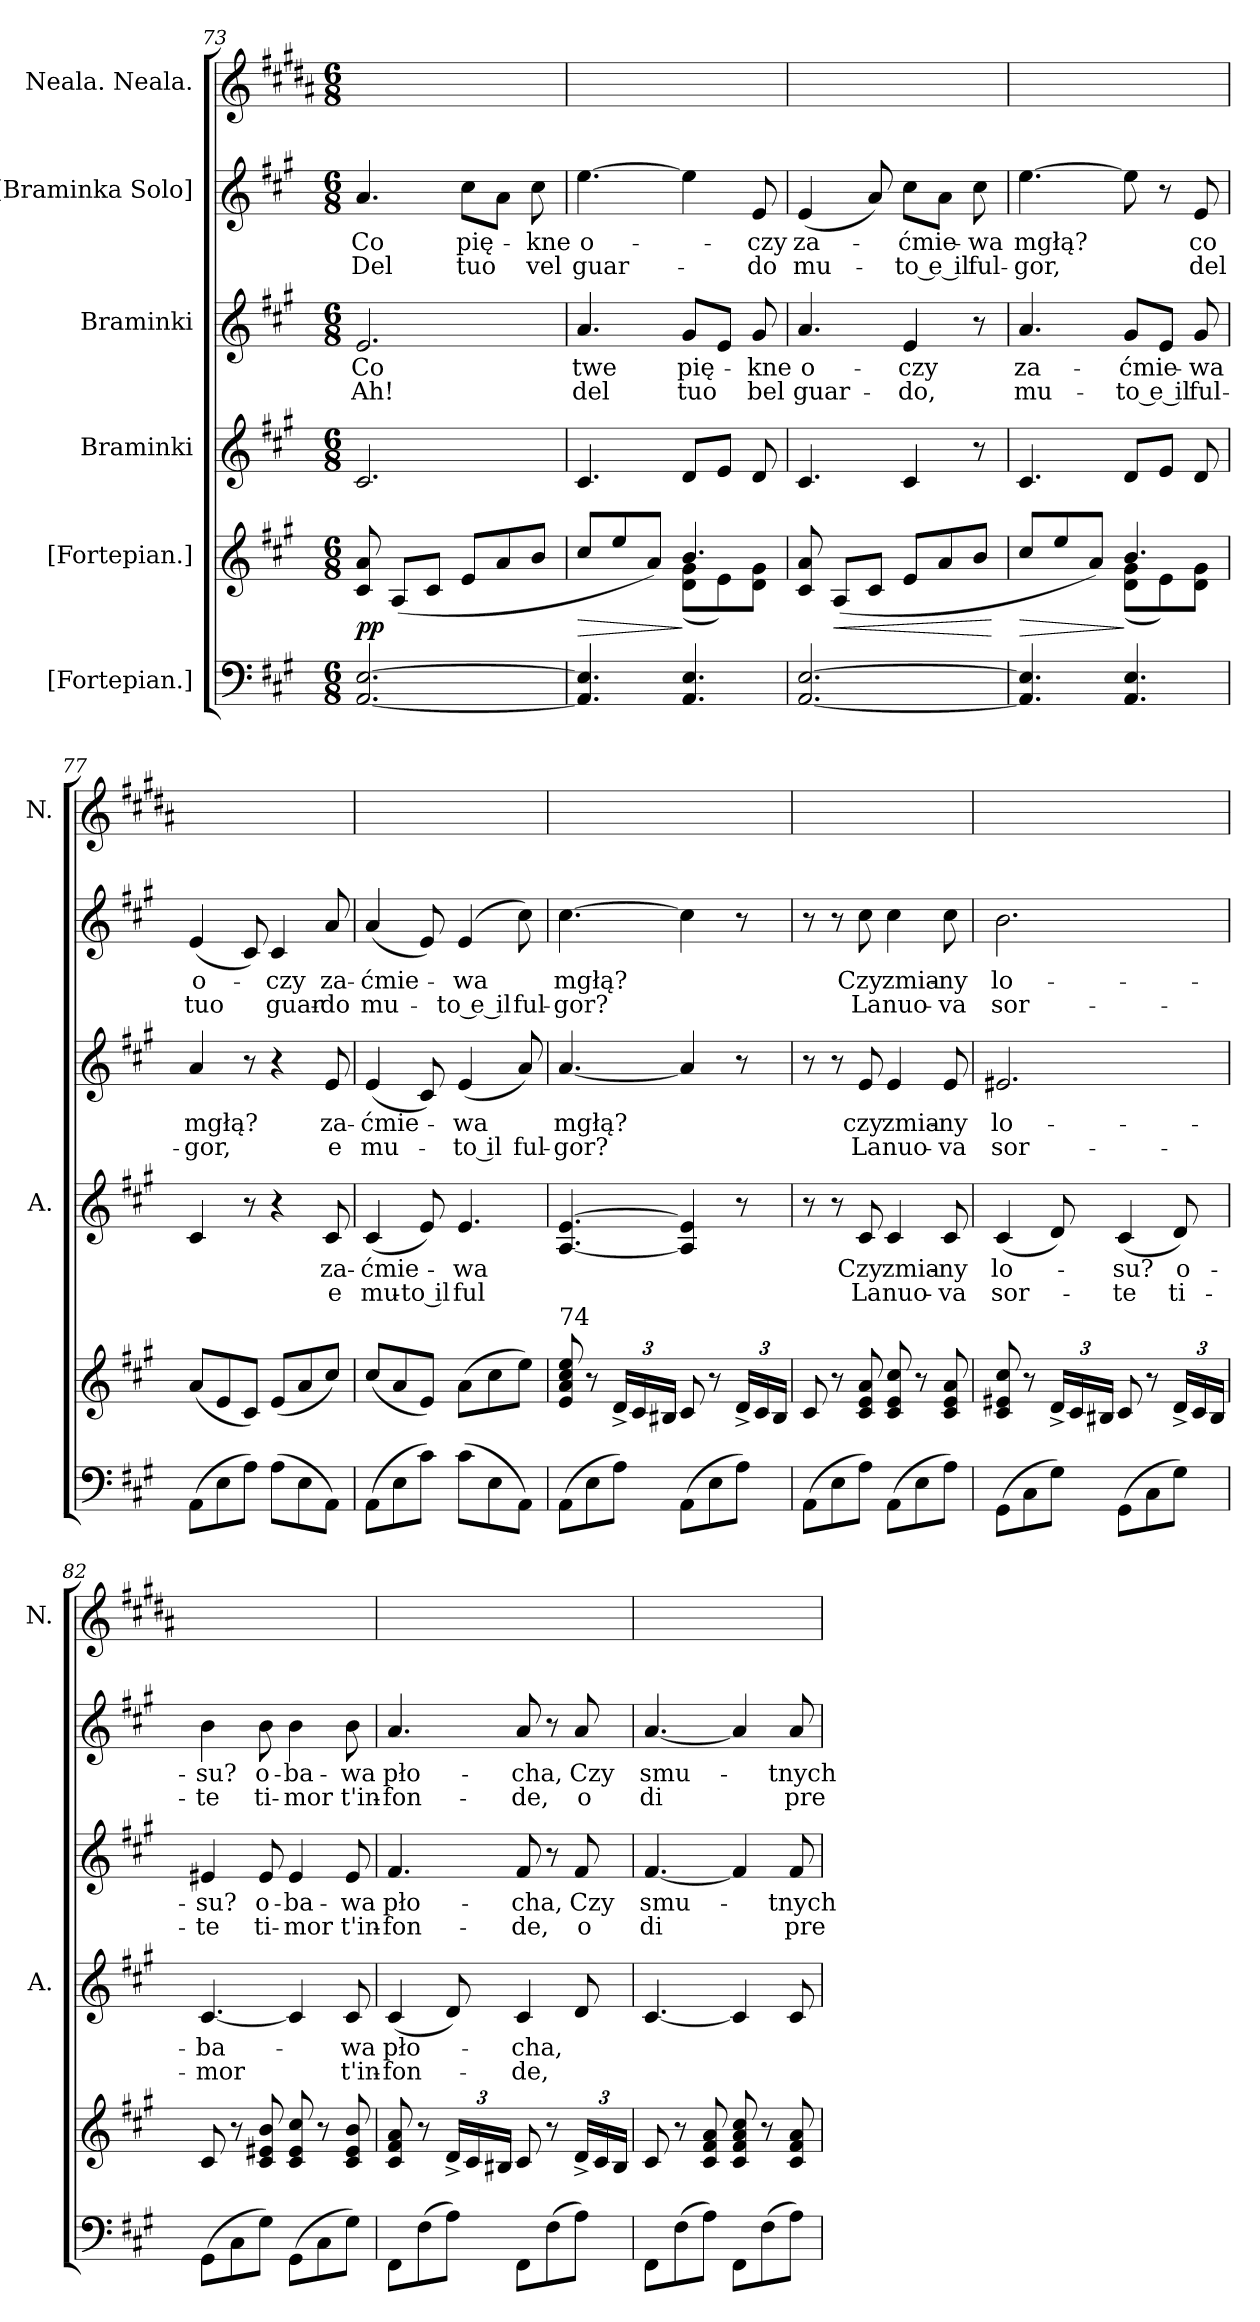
**kern	**kern	**dynam	**kern	**text	**text	**kern	**text	**text	**kern	**text	**text	**kern
*part6	*part5	*part5	*part4	*part4	*part4	*part3	*part3	*part3	*part2	*part2	*part2	*part1
*staff6	*staff5	*staff5	*staff4	*staff4	*staff4	*staff3	*staff3	*staff3	*staff2	*staff2	*staff2	*staff1
*I"[Fortepian.]	*I"[Fortepian.]	*	*I"Braminki	*	*	*I"Braminki	*	*	*I"[Braminka Solo]	*	*	*I"Neala. Neala.
*	*	*	*I'A.	*	*	*	*	*	*	*	*	*I'N.
*clefF4	*clefG2	*	*clefG2	*	*	*clefG2	*	*	*clefG2	*	*	*clefG2
*k[f#c#g#]	*k[f#c#g#]	*	*k[f#c#g#]	*	*	*k[f#c#g#]	*	*	*k[f#c#g#]	*	*	*k[f#c#g#d#a#]
*M6/8	*M6/8	*	*M6/8	*	*	*M6/8	*	*	*M6/8	*	*	*M6/8
=73	=73	=73	=73	=73	=73	=73	=73	=73	=73	=73	=73	=73
[2.AA/ [2.E/	8c#/ 8a/	pp	2.c#/	.	.	2.e/	Co	Ah!	4.a/	Co	Del	2.ryy
.	(>8A/L	.	.	.	.	.	.	.	.	.	.	.
.	8c#/J	.	.	.	.	.	.	.	.	.	.	.
.	8e/L	.	.	.	.	.	.	.	8cc#\L	pię-	tuo	.
.	8a/	.	.	.	.	.	.	.	8a\J	.	.	.
.	8b/J	.	.	.	.	.	.	.	8cc#\	-kne	vel	.
=74	=74	=74	=74	=74	=74	=74	=74	=74	=74	=74	=74	=74
*	*^	*	*	*	*	*	*	*	*	*	*	*
!	!	!	!LO:HP:b	!	!	!	!	!	!	!	!	!	!
4.AA]/ 4.E]/	8cc#/L	4.ryy	>	4.c#/	.	.	4.a/	twe	del	[4.ee\	o-	guar-	2.ryy
.	8ee/	.	.	.	.	.	.	.	.	.	.	.	.
.	8a/J)	.	.	.	.	.	.	.	.	.	.	.	.
4.AA/ 4.E/	4.b/	(8d\ 8g#\L	]	8d/L	.	.	8g#/L	pię-	tuo	4ee\]	.	.	.
.	.	8e\)	.	8e/J	.	.	8e/J	.	.	.	.	.	.
.	.	8d\ 8g#\J	.	8d/	.	.	8g#/	-kne	bel	8e/	-czy	-do	.
*	*v	*v	*	*	*	*	*	*	*	*	*	*	*
=75	=75	=75	=75	=75	=75	=75	=75	=75	=75	=75	=75	=75
[2.AA/ [2.E/	8c#/ 8a/	.	4.c#/	.	.	4.a/	o-	guar-	(4e/	za-	mu-	2.ryy
!	!	!LO:HP:b	!	!	!	!	!	!	!	!	!	!
.	(8A/L	<	.	.	.	.	.	.	.	.	.	.
.	8c#/J	.	.	.	.	.	.	.	8a/)	.	.	.
.	8e/L	.	4c#/	.	.	4e/	-czy	-do,	8cc#\L	-ćmie-	-to e il	.
.	8a/	.	.	.	.	.	.	.	8a\J	.	.	.
.	8b/J	.	8r	.	.	8r	.	.	8cc#\	-wa	ful-	.
.	.	[	.	.	.	.	.	.	.	.	.	.
=76	=76	=76	=76	=76	=76	=76	=76	=76	=76	=76	=76	=76
*	*^	*	*	*	*	*	*	*	*	*	*	*
!	!	!	!LO:HP:b	!	!	!	!	!	!	!	!	!	!
4.AA]/ 4.E]/	8cc#/L	4.ryy	>	4.c#/	.	.	4.a/	za-	mu-	[4.ee\	mgłą?	-gor,	2.ryy
.	8ee/	.	.	.	.	.	.	.	.	.	.	.	.
.	8a/J)	.	.	.	.	.	.	.	.	.	.	.	.
4.AA/ 4.E/	4.b/	(8d\ 8g#\L	]	8d/L	.	.	8g#/L	-ćmie-	-to e il	8ee\]	.	.	.
.	.	8e\)	.	8e/J	.	.	8e/J	.	.	8r	.	.	.
.	.	8d\ 8g#\J	.	8d/	.	.	8g#/	-wa	ful-	8e/	co	del	.
*	*v	*v	*	*	*	*	*	*	*	*	*	*	*
=77	=77	=77	=77	=77	=77	=77	=77	=77	=77	=77	=77	=77
(8AA\L	(8a/L	.	4c#/	.	.	4a/	mgłą?	-gor,	(4e/	o-	tuo	2.ryy
8E\	8e/	.	.	.	.	.	.	.	.	.	.	.
8A\J)	8c#/J)	.	8r	.	.	8r	.	.	8c#/)	.	.	.
(8A\L	(8e/L	.	4r	.	.	4r	.	.	4c#/	-czy	guar-	.
8E\	8a/	.	.	.	.	.	.	.	.	.	.	.
8AA\J)	8cc#/J)	.	8c#/	za-	e	8e/	za-	e	8a/	za-	-do	.
=78	=78	=78	=78	=78	=78	=78	=78	=78	=78	=78	=78	=78
(8AA\L	(8cc#/L	.	(4c#/	-ćmie-	mu-	(4e/	-ćmie-	mu-	(4a/	-ćmie-	mu-	2.ryy
8E\	8a/	.	.	.	.	.	.	.	.	.	.	.
8c#\J)	8e/J)	.	8e/)	.	-to il	8c#/)	.	.	8e/)	.	.	.
(8c#\L	(8a\L	.	4.e/	-wa	ful	(4e/	-wa	-to il	(4e/	-wa	-to e il	.
8E\	8cc#\	.	.	.	.	.	.	.	.	.	.	.
8AA\J)	8ee\J)	.	.	.	.	8a/)	.	ful-	8cc#\)	.	ful-	.
=79	=79	=79	=79	=79	=79	=79	=79	=79	=79	=79	=79	=79
!	!LO:TX:a:t=74	!	!	!	!	!	!	!	!	!	!	!
(8AA\L	8e/ 8a/ 8cc#/ 8ee/	.	[4.A/ [4.e/	.	.	[4.a/	mgłą?	-gor?	[4.cc#\	mgłą?	-gor?	2.ryy
8E\	8r	.	.	.	.	.	.	.	.	.	.	.
8A\J)	24d^/LL	.	.	.	.	.	.	.	.	.	.	.
.	24c#/	.	.	.	.	.	.	.	.	.	.	.
.	24B#X/JJ	.	.	.	.	.	.	.	.	.	.	.
(8AA\L	8c#/	.	4A]/ 4e]/	.	.	4a/]	.	.	4cc#\]	.	.	.
8E\	8r	.	.	.	.	.	.	.	.	.	.	.
8A\J)	24d^/LL	.	8r	.	.	8r	.	.	8r	.	.	.
.	24c#/	.	.	.	.	.	.	.	.	.	.	.
.	24B#/JJ	.	.	.	.	.	.	.	.	.	.	.
=80	=80	=80	=80	=80	=80	=80	=80	=80	=80	=80	=80	=80
(8AA\L	8c#/	.	8r	.	.	8r	.	.	8r	.	.	2.ryy
8E\	8r	.	8r	.	.	8r	.	.	8r	.	.	.
8A\J)	8c#/ 8e/ 8a/	.	8c#/	Czy	La	8e/	czy	La	8cc#\	Czy	La	.
(8AA\L	8c#/ 8e/ 8cc#/	.	4c#/	zmia-	nuo-	4e/	zmia-	nuo-	4cc#\	zmia-	nuo-	.
8E\	8r	.	.	.	.	.	.	.	.	.	.	.
8A\J)	8c#/ 8e/ 8a/	.	8c#/	-ny	-va	8e/	-ny	-va	8cc#\	-ny	-va	.
=81	=81	=81	=81	=81	=81	=81	=81	=81	=81	=81	=81	=81
(8GG#\L	8c#/ 8e#X/ 8cc#/	.	(4c#/	lo-	sor-	2.e#X/	lo-	sor-	2.b\	lo-	sor-	2.ryy
8C#\	8r	.	.	.	.	.	.	.	.	.	.	.
8G#\J)	24d^/LL	.	8d/)	.	.	.	.	.	.	.	.	.
.	24c#/	.	.	.	.	.	.	.	.	.	.	.
.	24B#X/JJ	.	.	.	.	.	.	.	.	.	.	.
(8GG#\L	8c#/	.	(4c#/	-su?	-te	.	.	.	.	.	.	.
8C#\	8r	.	.	.	.	.	.	.	.	.	.	.
8G#\J)	24d^/LL	.	8d/)	o-	ti-	.	.	.	.	.	.	.
.	24c#/	.	.	.	.	.	.	.	.	.	.	.
.	24B#/JJ	.	.	.	.	.	.	.	.	.	.	.
=82	=82	=82	=82	=82	=82	=82	=82	=82	=82	=82	=82	=82
(8GG#\L	8c#/	.	[4.c#/	-ba-	-mor	4e#X/	-su?	-te	4b\	-su?	-te	2.ryy
8C#\	8r	.	.	.	.	.	.	.	.	.	.	.
8G#\J)	8c#/ 8e#X/ 8b/	.	.	.	.	8e#/	o-	ti-	8b\	o-	ti-	.
(8GG#\L	8c#/ 8e#/ 8cc#/	.	4c#/]	.	.	4e#/	-ba-	-mor	4b\	-ba-	-mor	.
8C#\	8r	.	.	.	.	.	.	.	.	.	.	.
8G#\J)	8c#/ 8e#/ 8b/	.	8c#/	-wa	t'in-	8e#/	-wa	t'in-	8b\	-wa	t'in-	.
=83	=83	=83	=83	=83	=83	=83	=83	=83	=83	=83	=83	=83
8FF#\L	8c#/ 8f#/ 8a/	.	(4c#/	pło-	-fon-	4.f#/	pło-	-fon-	4.a/	pło-	-fon-	2.ryy
(8F#\	8r	.	.	.	.	.	.	.	.	.	.	.
8A\J)	24d^/LL	.	8d/)	.	.	.	.	.	.	.	.	.
.	24c#/	.	.	.	.	.	.	.	.	.	.	.
.	24B#X/JJ	.	.	.	.	.	.	.	.	.	.	.
8FF#\L	8c#/	.	4c#/	-cha,	-de,	8f#/	-cha,	-de,	8a/	-cha,	-de,	.
(8F#\	8r	.	.	.	.	8r	.	.	8r	.	.	.
8A\J)	24d^/LL	.	8d/	.	.	8f#/	Czy	o	8a/	Czy	o	.
.	24c#/	.	.	.	.	.	.	.	.	.	.	.
.	24B#/JJ	.	.	.	.	.	.	.	.	.	.	.
=84	=84	=84	=84	=84	=84	=84	=84	=84	=84	=84	=84	=84
8FF#\L	8c#/	.	[4.c#/	.	.	[4.f#/	smu-	di	[4.a/	smu-	di	2.ryy
(8F#\	8r	.	.	.	.	.	.	.	.	.	.	.
8A\J)	8c#/ 8f#/ 8a/	.	.	.	.	.	.	.	.	.	.	.
8FF#\L	8c#/ 8f#/ 8a/ 8cc#/	.	4c#/]	.	.	4f#/]	.	.	4a/]	.	.	.
(8F#\	8r	.	.	.	.	.	.	.	.	.	.	.
8A\J)	8c#/ 8f#/ 8a/	.	8c#/	.	.	8f#/	-tnych	pre-	8a/	-tnych	pre-	.
=	=	=	=	=	=	=	=	=	=	=	=	=
*-	*-	*-	*-	*-	*-	*-	*-	*-	*-	*-	*-	*-
